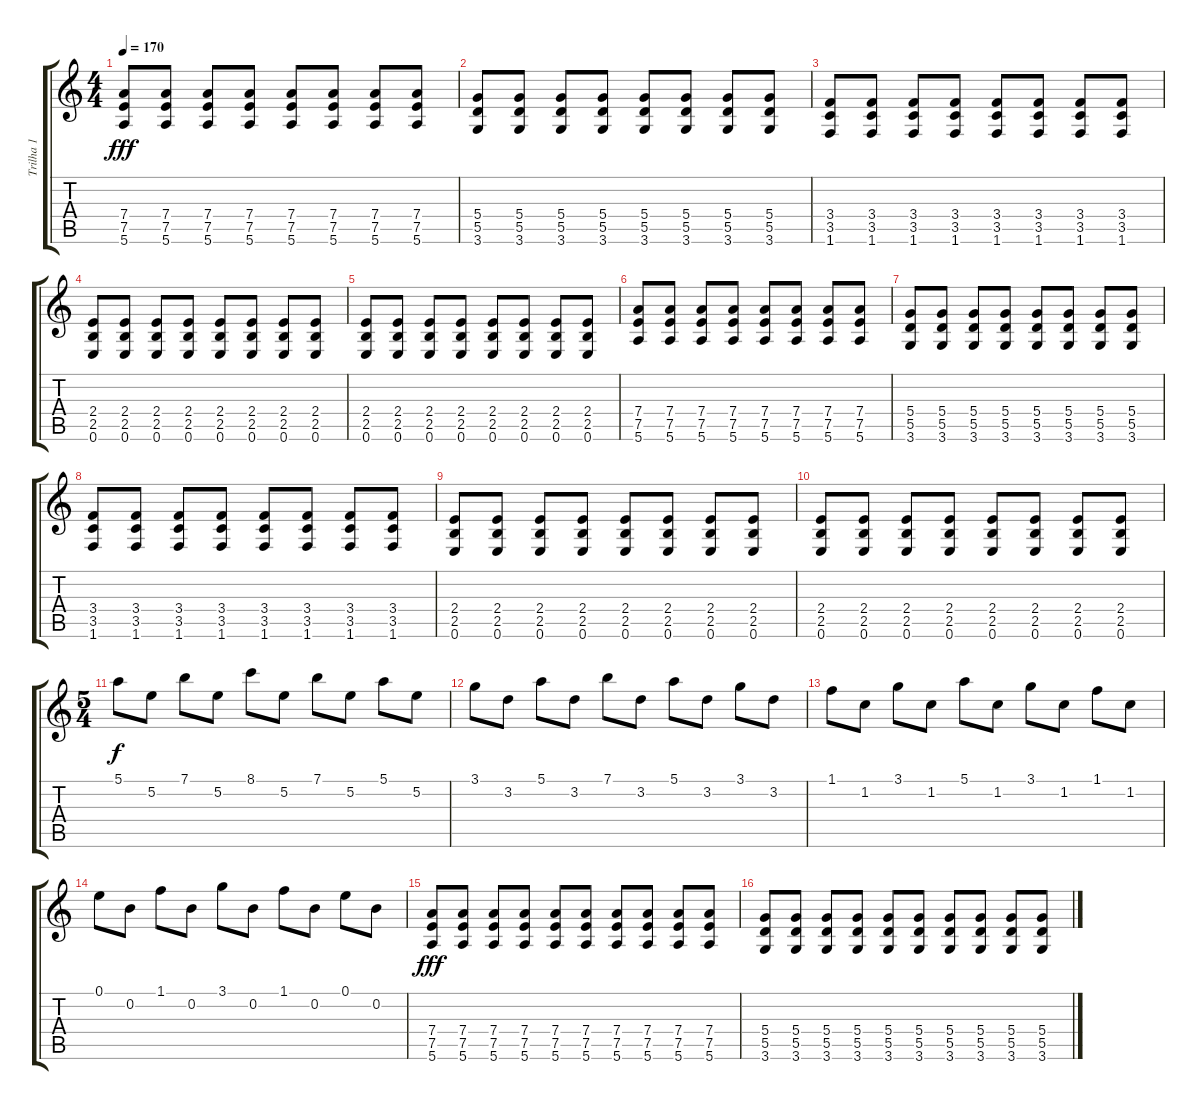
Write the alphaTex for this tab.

\track ("Trilha 1" "Trilha 1") {instrument distortionguitar}
\staff {score tabs}
\tuning (E4 B3 G3 D3 A2 E2) {hide}
\ts (4 4)
\tempo 170
\clef g2
\ks c
(7.4 7.5 5.6).8{dy fff volume 7} (7.4 7.5 5.6).8 (7.4 7.5 5.6).8 (7.4 7.5 5.6).8 (7.4 7.5 5.6).8 (7.4 7.5 5.6).8 (7.4 7.5 5.6).8 (7.4 7.5 5.6).8 |
(5.4 5.5 3.6).8 (5.4 5.5 3.6).8 (5.4 5.5 3.6).8 (5.4 5.5 3.6).8 (5.4 5.5 3.6).8 (5.4 5.5 3.6).8 (5.4 5.5 3.6).8 (5.4 5.5 3.6).8 |
(3.4 3.5 1.6).8 (3.4 3.5 1.6).8 (3.4 3.5 1.6).8 (3.4 3.5 1.6).8 (3.4 3.5 1.6).8 (3.4 3.5 1.6).8 (3.4 3.5 1.6).8 (3.4 3.5 1.6).8 |
(2.4 2.5 0.6).8 (2.4 2.5 0.6).8 (2.4 2.5 0.6).8 (2.4 2.5 0.6).8 (2.4 2.5 0.6).8 (2.4 2.5 0.6).8 (2.4 2.5 0.6).8 (2.4 2.5 0.6).8 |
(2.4 2.5 0.6).8 (2.4 2.5 0.6).8 (2.4 2.5 0.6).8 (2.4 2.5 0.6).8 (2.4 2.5 0.6).8 (2.4 2.5 0.6).8 (2.4 2.5 0.6).8 (2.4 2.5 0.6).8 |
(7.4 7.5 5.6).8 (7.4 7.5 5.6).8 (7.4 7.5 5.6).8 (7.4 7.5 5.6).8 (7.4 7.5 5.6).8 (7.4 7.5 5.6).8 (7.4 7.5 5.6).8 (7.4 7.5 5.6).8 |
(5.4 5.5 3.6).8 (5.4 5.5 3.6).8 (5.4 5.5 3.6).8 (5.4 5.5 3.6).8 (5.4 5.5 3.6).8 (5.4 5.5 3.6).8 (5.4 5.5 3.6).8 (5.4 5.5 3.6).8 |
(3.4 3.5 1.6).8 (3.4 3.5 1.6).8 (3.4 3.5 1.6).8 (3.4 3.5 1.6).8 (3.4 3.5 1.6).8 (3.4 3.5 1.6).8 (3.4 3.5 1.6).8 (3.4 3.5 1.6).8 |
(2.4 2.5 0.6).8 (2.4 2.5 0.6).8 (2.4 2.5 0.6).8 (2.4 2.5 0.6).8 (2.4 2.5 0.6).8 (2.4 2.5 0.6).8 (2.4 2.5 0.6).8 (2.4 2.5 0.6).8 |
(2.4 2.5 0.6).8 (2.4 2.5 0.6).8 (2.4 2.5 0.6).8 (2.4 2.5 0.6).8 (2.4 2.5 0.6).8 (2.4 2.5 0.6).8 (2.4 2.5 0.6).8 (2.4 2.5 0.6).8 |
\ts (5 4)
5.1.8{dy f volume 12} 5.2.8 7.1.8 5.2.8 8.1.8 5.2.8 7.1.8 5.2.8 5.1.8 5.2.8 |
3.1.8 3.2.8 5.1.8 3.2.8 7.1.8 3.2.8 5.1.8 3.2.8 3.1.8 3.2.8 |
1.1.8 1.2.8 3.1.8 1.2.8 5.1.8 1.2.8 3.1.8 1.2.8 1.1.8 1.2.8 |
0.1.8 0.2.8 1.1.8 0.2.8 3.1.8 0.2.8 1.1.8 0.2.8 0.1.8 0.2.8 |
(7.4 7.5 5.6).8{dy fff volume 7} (7.4 7.5 5.6).8 (7.4 7.5 5.6).8 (7.4 7.5 5.6).8 (7.4 7.5 5.6).8 (7.4 7.5 5.6).8 (7.4 7.5 5.6).8 (7.4 7.5 5.6).8 (7.4 7.5 5.6).8 (7.4 7.5 5.6).8 |
(5.4 5.5 3.6).8 (5.4 5.5 3.6).8 (5.4 5.5 3.6).8 (5.4 5.5 3.6).8 (5.4 5.5 3.6).8 (5.4 5.5 3.6).8 (5.4 5.5 3.6).8 (5.4 5.5 3.6).8 (5.4 5.5 3.6).8 (5.4 5.5 3.6).8
